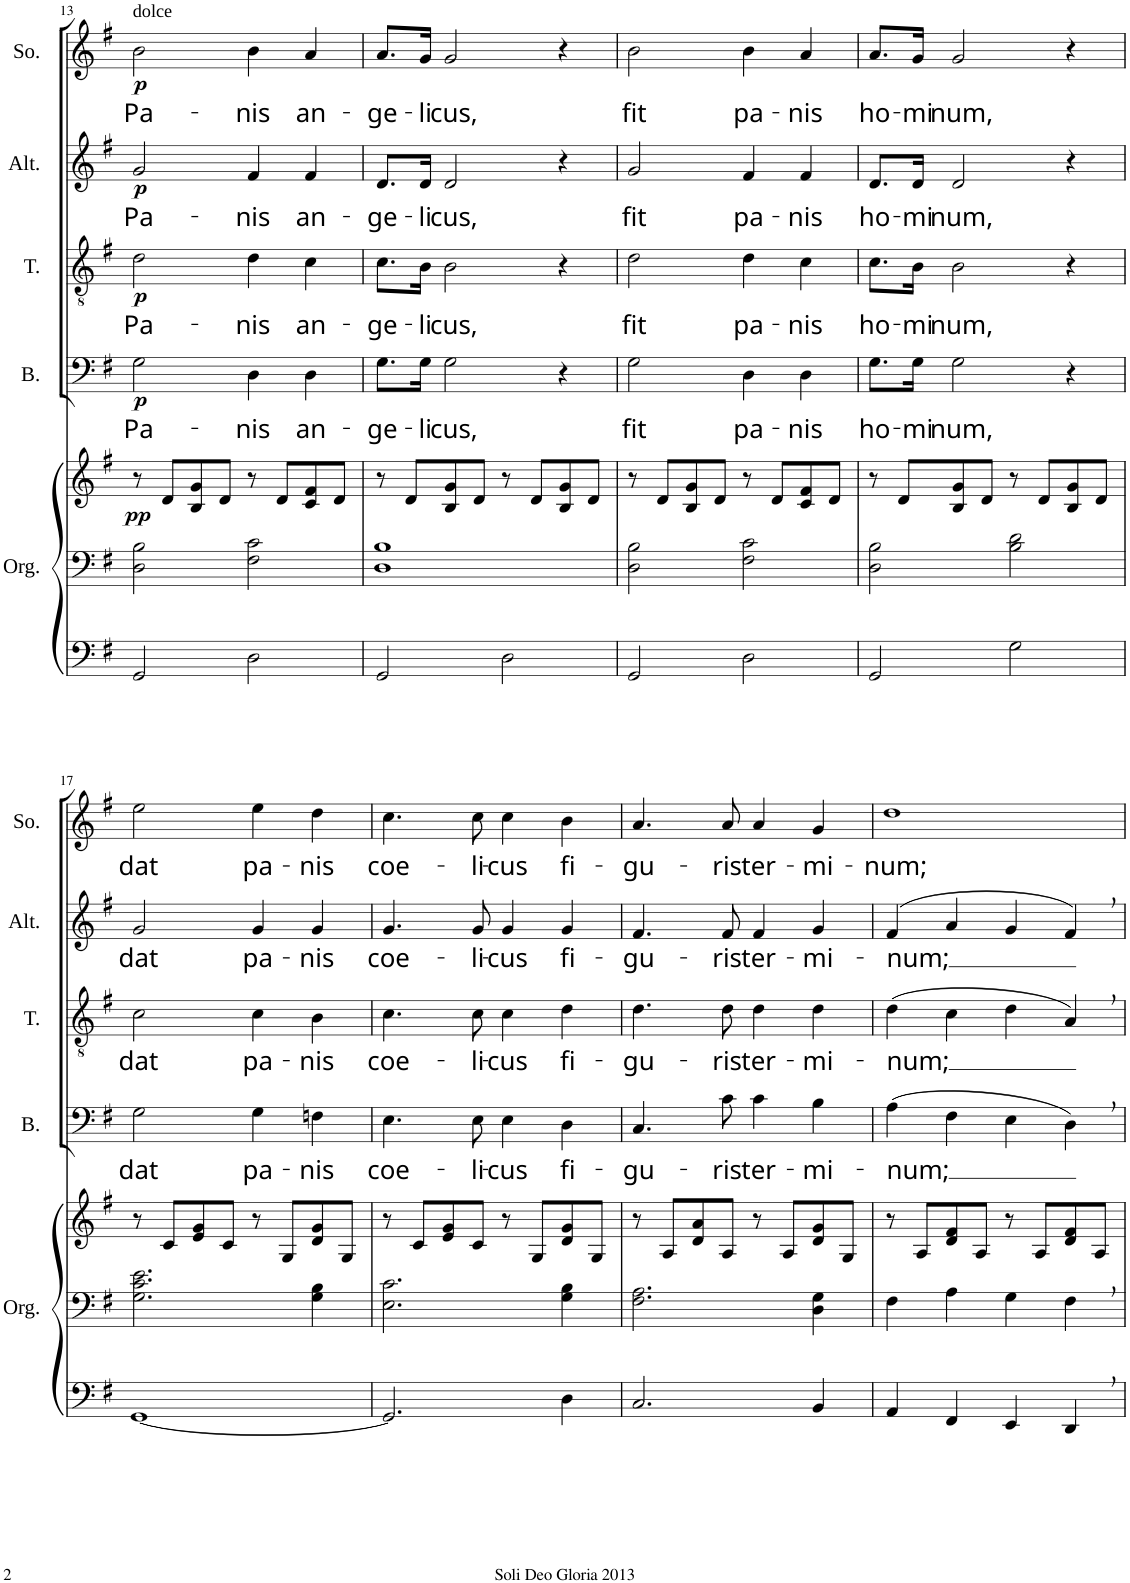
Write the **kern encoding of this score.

**kern	**kern	**kern	**dynam	**kern	**text	**dynam	**kern	**text	**dynam	**kern	**text	**dynam	**kern	**text	**dynam
*part5	*part5	*part5	*part5	*part4	*part4	*part4	*part3	*part3	*part3	*part2	*part2	*part2	*part1	*part1	*part1
*staff7	*staff6	*staff5	*staff5/6/7	*staff4	*staff4	*staff4	*staff3	*staff3	*staff3	*staff2	*staff2	*staff2	*staff1	*staff1	*staff1
*I"Orgue	*	*	*	*I"Basse	*	*	*I"Ténor	*	*	*I"Alto	*	*	*I"Soprano	*	*
*I'Org.	*	*	*	*I'B.	*	*	*I'T.	*	*	*I'Alt.	*	*	*I'So.	*	*
!!LO:PB:g=z
*clefF4	*clefF4	*clefG2	*	*clefF4	*	*	*clefGv2	*	*	*clefG2	*	*	*clefG2	*	*
*k[f#]	*k[f#]	*k[f#]	*	*k[f#]	*	*	*k[f#]	*	*	*k[f#]	*	*	*k[f#]	*	*
*M4/4	*M4/4	*M4/4	*	*M4/4	*	*	*M4/4	*	*	*M4/4	*	*	*M4/4	*	*
=13	=13	=13	=13	=13	=13	=13	=13	=13	=13	=13	=13	=13	=13	=13	=13
!	!	!	!	!	!	!	!	!	!	!	!	!	!LO:TX:a:t=dolce	!	!
!	!	!	!LO:DY:b	!	!LO:LY:b	!LO:DY:b	!	!LO:LY:b	!LO:DY:b	!	!LO:LY:b	!LO:DY:b	!	!LO:LY:b	!LO:DY:b
2GG/	2D\ 2B\	8r	pp	2G\	Pa-	p	2d\	Pa-	p	2g/	Pa-	p	2b\	Pa-	p
.	.	8d/L	.	.	.	.	.	.	.	.	.	.	.	.	.
.	.	8B/ 8g/	.	.	.	.	.	.	.	.	.	.	.	.	.
.	.	8d/J	.	.	.	.	.	.	.	.	.	.	.	.	.
!	!	!	!	!	!LO:LY:b	!	!	!LO:LY:b	!	!	!LO:LY:b	!	!	!LO:LY:b	!
2D\	2F#\ 2c\	8r	.	4D\	-nis	.	4d\	-nis	.	4f#/	-nis	.	4b\	-nis	.
.	.	8d/L	.	.	.	.	.	.	.	.	.	.	.	.	.
!	!	!	!	!	!LO:LY:b	!	!	!LO:LY:b	!	!	!LO:LY:b	!	!	!LO:LY:b	!
.	.	8c/ 8f#/	.	4D\	an-	.	4c\	an-	.	4f#/	an-	.	4a/	an-	.
.	.	8d/J	.	.	.	.	.	.	.	.	.	.	.	.	.
=14	=14	=14	=14	=14	=14	=14	=14	=14	=14	=14	=14	=14	=14	=14	=14
!	!	!	!	!	!LO:LY:b	!	!	!LO:LY:b	!	!	!LO:LY:b	!	!	!LO:LY:b	!
2GG/	1D 1B	8r	.	8.G\L	-ge-	.	8.c\L	-ge-	.	8.d/L	-ge-	.	8.a/L	-ge-	.
.	.	8d/L	.	.	.	.	.	.	.	.	.	.	.	.	.
!	!	!	!	!	!LO:LY:b	!	!	!LO:LY:b	!	!	!LO:LY:b	!	!	!LO:LY:b	!
.	.	.	.	16G\Jk	-li-	.	16B\Jk	-li-	.	16d/Jk	-li-	.	16g/Jk	-li-	.
!	!	!	!	!	!LO:LY:b	!	!	!LO:LY:b	!	!	!LO:LY:b	!	!	!LO:LY:b	!
.	.	8B/ 8g/	.	2G\	-cus,	.	2B\	-cus,	.	2d/	-cus,	.	2g/	-cus,	.
.	.	8d/J	.	.	.	.	.	.	.	.	.	.	.	.	.
2D\	.	8r	.	.	.	.	.	.	.	.	.	.	.	.	.
.	.	8d/L	.	.	.	.	.	.	.	.	.	.	.	.	.
.	.	8B/ 8g/	.	4r	.	.	4r	.	.	4r	.	.	4r	.	.
.	.	8d/J	.	.	.	.	.	.	.	.	.	.	.	.	.
=15	=15	=15	=15	=15	=15	=15	=15	=15	=15	=15	=15	=15	=15	=15	=15
!	!	!	!	!	!LO:LY:b	!	!	!LO:LY:b	!	!	!LO:LY:b	!	!	!LO:LY:b	!
2GG/	2D\ 2B\	8r	.	2G\	fit	.	2d\	fit	.	2g/	fit	.	2b\	fit	.
.	.	8d/L	.	.	.	.	.	.	.	.	.	.	.	.	.
.	.	8B/ 8g/	.	.	.	.	.	.	.	.	.	.	.	.	.
.	.	8d/J	.	.	.	.	.	.	.	.	.	.	.	.	.
!	!	!	!	!	!LO:LY:b	!	!	!LO:LY:b	!	!	!LO:LY:b	!	!	!LO:LY:b	!
2D\	2F#\ 2c\	8r	.	4D\	pa-	.	4d\	pa-	.	4f#/	pa-	.	4b\	pa-	.
.	.	8d/L	.	.	.	.	.	.	.	.	.	.	.	.	.
!	!	!	!	!	!LO:LY:b	!	!	!LO:LY:b	!	!	!LO:LY:b	!	!	!LO:LY:b	!
.	.	8c/ 8f#/	.	4D\	-nis	.	4c\	-nis	.	4f#/	-nis	.	4a/	-nis	.
.	.	8d/J	.	.	.	.	.	.	.	.	.	.	.	.	.
=16	=16	=16	=16	=16	=16	=16	=16	=16	=16	=16	=16	=16	=16	=16	=16
!	!	!	!	!	!LO:LY:b	!	!	!LO:LY:b	!	!	!LO:LY:b	!	!	!LO:LY:b	!
2GG/	2D\ 2B\	8r	.	8.G\L	ho-	.	8.c\L	ho-	.	8.d/L	ho-	.	8.a/L	ho-	.
.	.	8d/L	.	.	.	.	.	.	.	.	.	.	.	.	.
!	!	!	!	!	!LO:LY:b	!	!	!LO:LY:b	!	!	!LO:LY:b	!	!	!LO:LY:b	!
.	.	.	.	16G\Jk	-mi-	.	16B\Jk	-mi-	.	16d/Jk	-mi-	.	16g/Jk	-mi-	.
!	!	!	!	!	!LO:LY:b	!	!	!LO:LY:b	!	!	!LO:LY:b	!	!	!LO:LY:b	!
.	.	8B/ 8g/	.	2G\	-num,	.	2B\	-num,	.	2d/	-num,	.	2g/	-num,	.
.	.	8d/J	.	.	.	.	.	.	.	.	.	.	.	.	.
2G\	2B\ 2d\	8r	.	.	.	.	.	.	.	.	.	.	.	.	.
.	.	8d/L	.	.	.	.	.	.	.	.	.	.	.	.	.
.	.	8B/ 8g/	.	4r	.	.	4r	.	.	4r	.	.	4r	.	.
.	.	8d/J	.	.	.	.	.	.	.	.	.	.	.	.	.
!!LO:LB:g=z
=17	=17	=17	=17	=17	=17	=17	=17	=17	=17	=17	=17	=17	=17	=17	=17
!	!	!	!	!	!LO:LY:b	!	!	!LO:LY:b	!	!	!LO:LY:b	!	!	!LO:LY:b	!
[1GG	2.G\ 2.c\ 2.e\	8r	.	2G\	dat	.	2c\	dat	.	2g/	dat	.	2ee\	dat	.
.	.	8c/L	.	.	.	.	.	.	.	.	.	.	.	.	.
.	.	8e/ 8g/	.	.	.	.	.	.	.	.	.	.	.	.	.
.	.	8c/J	.	.	.	.	.	.	.	.	.	.	.	.	.
!	!	!	!	!	!LO:LY:b	!	!	!LO:LY:b	!	!	!LO:LY:b	!	!	!LO:LY:b	!
.	.	8r	.	4G\	pa-	.	4c\	pa-	.	4g/	pa-	.	4ee\	pa-	.
.	.	8G/L	.	.	.	.	.	.	.	.	.	.	.	.	.
!	!	!	!	!	!LO:LY:b	!	!	!LO:LY:b	!	!	!LO:LY:b	!	!	!LO:LY:b	!
.	4G\ 4B\	8d/ 8g/	.	4Fn\	-nis	.	4B\	-nis	.	4g/	-nis	.	4dd\	-nis	.
.	.	8G/J	.	.	.	.	.	.	.	.	.	.	.	.	.
=18	=18	=18	=18	=18	=18	=18	=18	=18	=18	=18	=18	=18	=18	=18	=18
!	!	!	!	!	!LO:LY:b	!	!	!LO:LY:b	!	!	!LO:LY:b	!	!	!LO:LY:b	!
2.GG/]	2.E\ 2.c\	8r	.	4.E\	coe-	.	4.c\	coe-	.	4.g/	coe-	.	4.cc\	coe-	.
.	.	8c/L	.	.	.	.	.	.	.	.	.	.	.	.	.
.	.	8e/ 8g/	.	.	.	.	.	.	.	.	.	.	.	.	.
!	!	!	!	!	!LO:LY:b	!	!	!LO:LY:b	!	!	!LO:LY:b	!	!	!LO:LY:b	!
.	.	8c/J	.	8E\	-li-	.	8c\	-li-	.	8g/	-li-	.	8cc\	-li-	.
!	!	!	!	!	!LO:LY:b	!	!	!LO:LY:b	!	!	!LO:LY:b	!	!	!LO:LY:b	!
.	.	8r	.	4E\	-cus	.	4c\	-cus	.	4g/	-cus	.	4cc\	-cus	.
.	.	8G/L	.	.	.	.	.	.	.	.	.	.	.	.	.
!	!	!	!	!	!LO:LY:b	!	!	!LO:LY:b	!	!	!LO:LY:b	!	!	!LO:LY:b	!
4D\	4G\ 4B\	8d/ 8g/	.	4D\	fi-	.	4d\	fi-	.	4g/	fi-	.	4b\	fi-	.
.	.	8G/J	.	.	.	.	.	.	.	.	.	.	.	.	.
=19	=19	=19	=19	=19	=19	=19	=19	=19	=19	=19	=19	=19	=19	=19	=19
!	!	!	!	!	!LO:LY:b	!	!	!LO:LY:b	!	!	!LO:LY:b	!	!	!LO:LY:b	!
2.C/	2.F#\ 2.A\	8r	.	4.C/	-gu-	.	4.d\	-gu-	.	4.f#/	-gu-	.	4.a/	-gu-	.
.	.	8A/L	.	.	.	.	.	.	.	.	.	.	.	.	.
.	.	8d/ 8a/	.	.	.	.	.	.	.	.	.	.	.	.	.
!	!	!	!	!	!LO:LY:b	!	!	!LO:LY:b	!	!	!LO:LY:b	!	!	!LO:LY:b	!
.	.	8A/J	.	8c\	-ris	.	8d\	-ris	.	8f#/	-ris	.	8a/	-ris	.
!	!	!	!	!	!LO:LY:b	!	!	!LO:LY:b	!	!	!LO:LY:b	!	!	!LO:LY:b	!
.	.	8r	.	4c\	ter-	.	4d\	ter-	.	4f#/	ter-	.	4a/	ter-	.
.	.	8A/L	.	.	.	.	.	.	.	.	.	.	.	.	.
!	!	!	!	!	!LO:LY:b	!	!	!LO:LY:b	!	!	!LO:LY:b	!	!	!LO:LY:b	!
4BB/	4D\ 4G\	8d/ 8g/	.	4B\	-mi-	.	4d\	-mi-	.	4g/	-mi-	.	4g/	-mi-	.
.	.	8G/J	.	.	.	.	.	.	.	.	.	.	.	.	.
=20	=20	=20	=20	=20	=20	=20	=20	=20	=20	=20	=20	=20	=20	=20	=20
!	!	!	!	!	!LO:LY:b	!	!	!LO:LY:b	!	!	!LO:LY:b	!	!	!LO:LY:b	!
4AA/	4F#\	8r	.	(>4A\	-num;	.	(>4d\	-num;	.	(>4f#/	-num;	.	1dd	-num;	.
.	.	8A/L	.	.	.	.	.	.	.	.	.	.	.	.	.
4FF#/	4A\	8d/ 8f#/	.	4F#\	.	.	4c\	.	.	4a/	.	.	.	.	.
.	.	8A/J	.	.	.	.	.	.	.	.	.	.	.	.	.
4EE/	4G\	8r	.	4E\	.	.	4d\	.	.	4g/	.	.	.	.	.
.	.	8A/L	.	.	.	.	.	.	.	.	.	.	.	.	.
4DD,/	4F#,\	8d/ 8f#/	.	4D,\)	.	.	4A,/)	.	.	4f#,/)	.	.	.	.	.
.	.	8A/J	.	.	.	.	.	.	.	.	.	.	.	.	.
=	=	=	=	=	=	=	=	=	=	=	=	=	=	=	=
*-	*-	*-	*-	*-	*-	*-	*-	*-	*-	*-	*-	*-	*-	*-	*-
